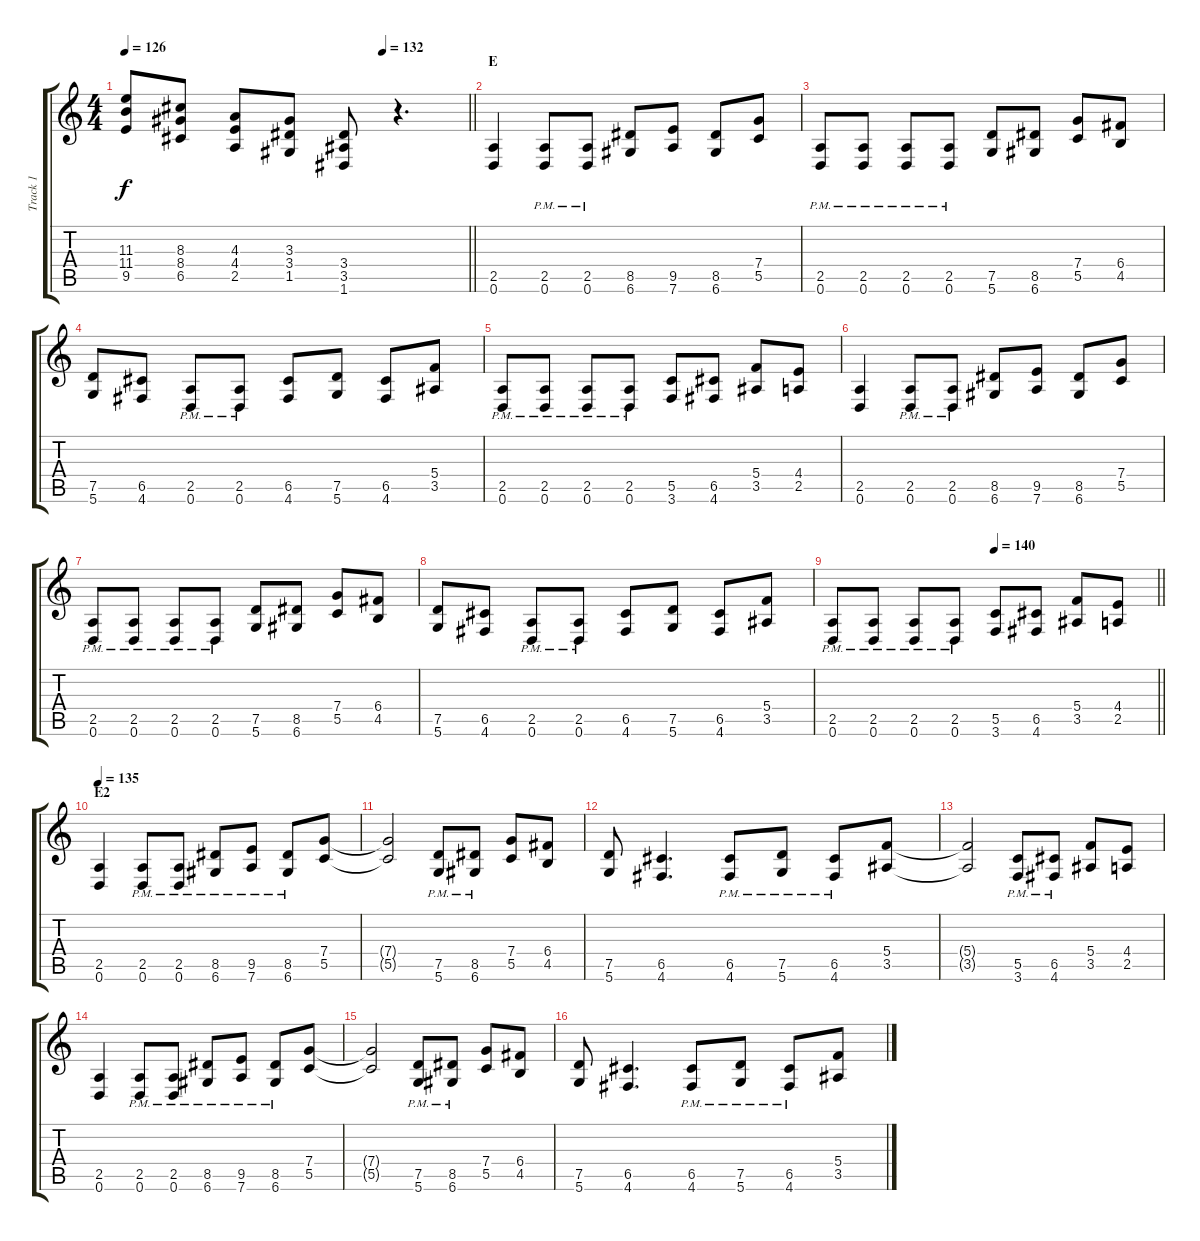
\track ("Track 1" "Track 1") {instrument distortionguitar}
\staff {score tabs}
\tuning (D4 A3 F3 C3 G2 D2) {hide}
\ts (4 4)
\tempo 126
\tempo (132 0.75)
\clef g2
\barLineRight lightlight
\ks c
(11.3 11.4 9.5).8{dy f} (8.3 8.4 6.5).8 (4.3 4.4 2.5).8 (3.3 3.4 1.5).8 (3.4 3.5 1.6).8 r.4{d} |
\section ("" "E")
(2.5 0.6).4 (2.5{pm} 0.6{pm}).8 (2.5{pm} 0.6{pm}).8 (8.5 6.6).8 (9.5 7.6).8 (8.5 6.6).8 (7.4 5.5).8 |
(2.5{pm} 0.6{pm}).8 (2.5{pm} 0.6{pm}).8 (2.5{pm} 0.6{pm}).8 (2.5{pm} 0.6{pm}).8 (7.5 5.6).8 (8.5 6.6).8 (7.4 5.5).8 (6.4 4.5).8 |
(7.5 5.6).8 (6.5 4.6).8 (2.5{pm} 0.6{pm}).8 (2.5{pm} 0.6{pm}).8 (6.5 4.6).8 (7.5 5.6).8 (6.5 4.6).8 (5.4 3.5).8 |
(2.5{pm} 0.6{pm}).8 (2.5{pm} 0.6{pm}).8 (2.5{pm} 0.6{pm}).8 (2.5{pm} 0.6{pm}).8 (5.5 3.6).8 (6.5 4.6).8 (5.4 3.5).8 (4.4 2.5).8 |
(2.5 0.6).4 (2.5{pm} 0.6{pm}).8 (2.5{pm} 0.6{pm}).8 (8.5 6.6).8 (9.5 7.6).8 (8.5 6.6).8 (7.4 5.5).8 |
(2.5{pm} 0.6{pm}).8 (2.5{pm} 0.6{pm}).8 (2.5{pm} 0.6{pm}).8 (2.5{pm} 0.6{pm}).8 (7.5 5.6).8 (8.5 6.6).8 (7.4 5.5).8 (6.4 4.5).8 |
(7.5 5.6).8 (6.5 4.6).8 (2.5{pm} 0.6{pm}).8 (2.5{pm} 0.6{pm}).8 (6.5 4.6).8 (7.5 5.6).8 (6.5 4.6).8 (5.4 3.5).8 |
\tempo (140 0.5)
\barLineRight lightlight
(2.5{pm} 0.6{pm}).8 (2.5{pm} 0.6{pm}).8 (2.5{pm} 0.6{pm}).8 (2.5{pm} 0.6{pm}).8 (5.5 3.6).8 (6.5 4.6).8 (5.4 3.5).8 (4.4 2.5).8 |
\section ("" "E2")
\tempo 135
(2.5 0.6).4 (2.5{pm} 0.6{pm}).8 (2.5{pm} 0.6{pm}).8 (8.5{pm} 6.6{pm}).8 (9.5{pm} 7.6{pm}).8 (8.5{pm} 6.6{pm}).8 (7.4 5.5).8 |
(7.4{t} 5.5{t}).2 (7.5{pm} 5.6{pm}).8 (8.5{pm} 6.6{pm}).8 (7.4 5.5).8 (6.4 4.5).8 |
(7.5 5.6).8 (6.5 4.6).4{d} (6.5{pm} 4.6{pm}).8 (7.5{pm} 5.6{pm}).8 (6.5{pm} 4.6{pm}).8 (5.4 3.5).8 |
(5.4{t} 3.5{t}).2 (5.5{pm} 3.6{pm}).8 (6.5{pm} 4.6{pm}).8 (5.4 3.5).8 (4.4 2.5).8 |
(2.5 0.6).4 (2.5{pm} 0.6{pm}).8 (2.5{pm} 0.6{pm}).8 (8.5{pm} 6.6{pm}).8 (9.5{pm} 7.6{pm}).8 (8.5{pm} 6.6{pm}).8 (7.4 5.5).8 |
(7.4{t} 5.5{t}).2 (7.5{pm} 5.6{pm}).8 (8.5{pm} 6.6{pm}).8 (7.4 5.5).8 (6.4 4.5).8 |
(7.5 5.6).8 (6.5 4.6).4{d} (6.5{pm} 4.6{pm}).8 (7.5{pm} 5.6{pm}).8 (6.5{pm} 4.6{pm}).8 (5.4 3.5).8
